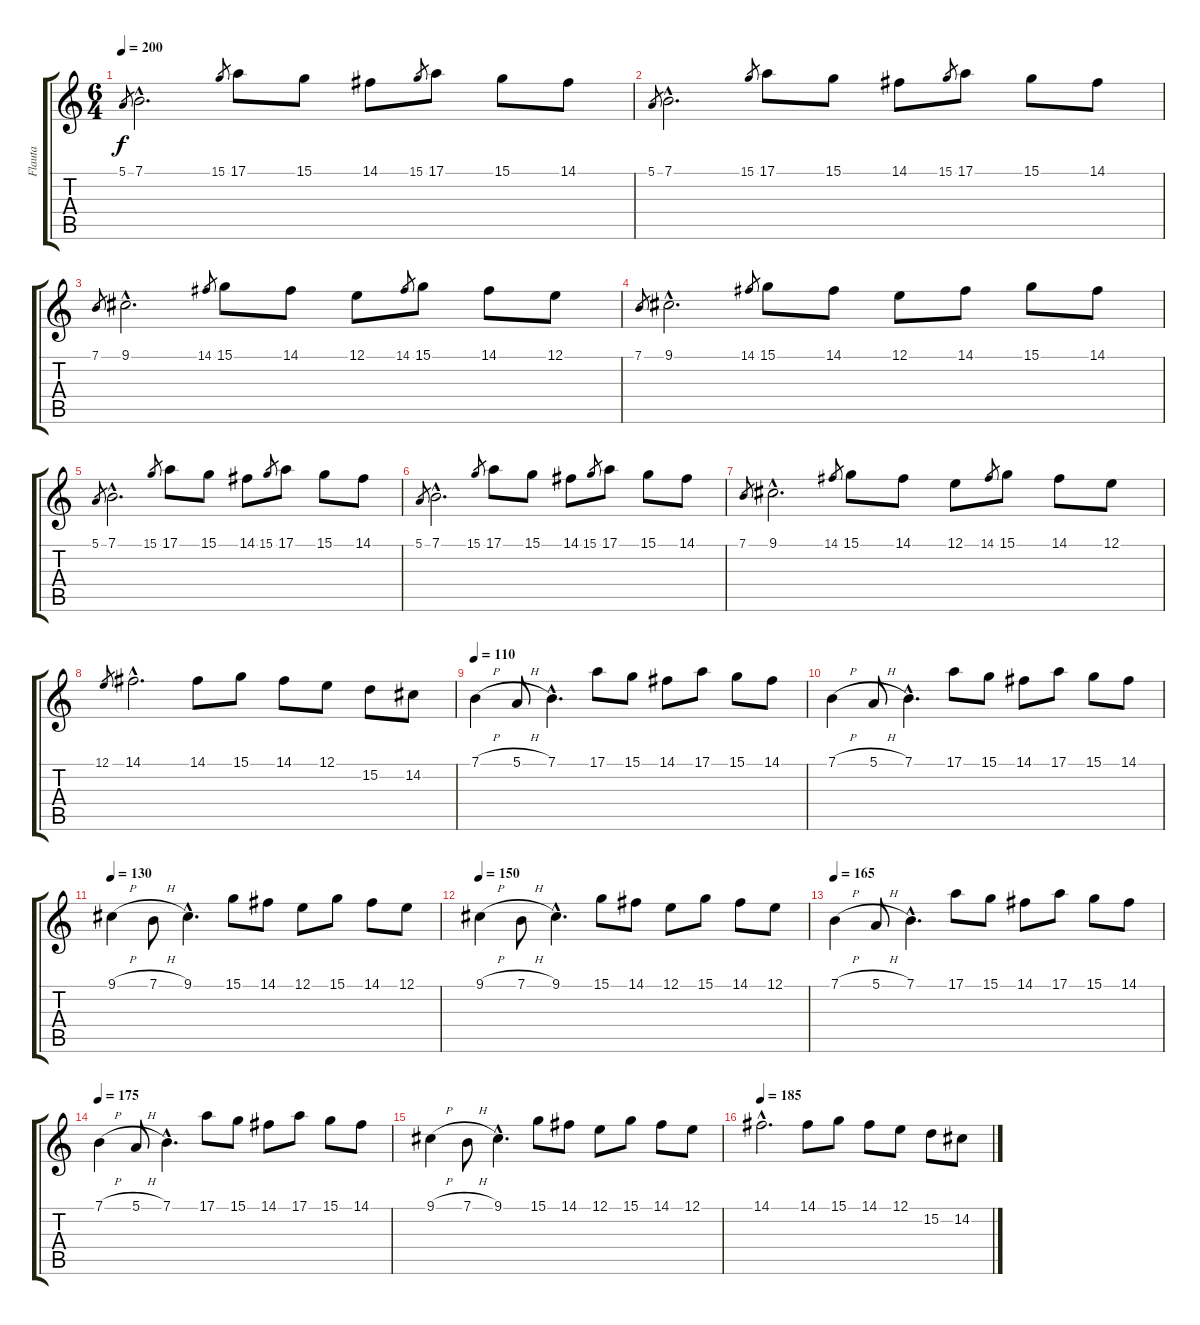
\track ("Flauta" "Flauta") {instrument flute}
\staff {score tabs}
\tuning (E4 B3 G3 D3 A2 E2) {hide}
\ts (6 4)
\tempo 200
\tempo 105
\tempo 200
\clef g2
\ks c
5.1.8{gr dy f instrument flute} 7.1{hac}.2{d} 15.1.8{gr} 17.1.8 15.1.8 14.1.8 15.1.8{gr} 17.1.8 15.1.8 14.1.8 |
5.1.8{gr} 7.1{hac}.2{d} 15.1.8{gr} 17.1.8 15.1.8 14.1.8 15.1.8{gr} 17.1.8 15.1.8 14.1.8 |
7.1.8{gr} 9.1{hac}.2{d} 14.1.8{gr} 15.1.8 14.1.8 12.1.8 14.1.8{gr} 15.1.8 14.1.8 12.1.8 |
7.1.8{gr} 9.1{hac}.2{d} 14.1.8{gr} 15.1.8 14.1.8 12.1.8 14.1.8 15.1.8 14.1.8 |
5.1.8{gr} 7.1{hac}.2{d} 15.1.8{gr} 17.1.8 15.1.8 14.1.8 15.1.8{gr} 17.1.8 15.1.8 14.1.8 |
5.1.8{gr} 7.1{hac}.2{d} 15.1.8{gr} 17.1.8 15.1.8 14.1.8 15.1.8{gr} 17.1.8 15.1.8 14.1.8 |
7.1.8{gr} 9.1{hac}.2{d} 14.1.8{gr} 15.1.8 14.1.8 12.1.8 14.1.8{gr} 15.1.8 14.1.8 12.1.8 |
12.1.8{gr} 14.1{hac}.2{d} 14.1.8 15.1.8 14.1.8 12.1.8 15.2.8 14.2.8 |
\tempo 110
7.1{h}.4 5.1{h}.8 7.1{hac}.4{d} 17.1.8 15.1.8 14.1.8 17.1.8 15.1.8 14.1.8 |
7.1{h}.4 5.1{h}.8 7.1{hac}.4{d} 17.1.8 15.1.8 14.1.8 17.1.8 15.1.8 14.1.8 |
\tempo 130
9.1{h}.4 7.1{h}.8 9.1{hac}.4{d} 15.1.8 14.1.8 12.1.8 15.1.8 14.1.8 12.1.8 |
\tempo 150
9.1{h}.4 7.1{h}.8 9.1{hac}.4{d} 15.1.8 14.1.8 12.1.8 15.1.8 14.1.8 12.1.8 |
\tempo 165
7.1{h}.4 5.1{h}.8 7.1{hac}.4{d} 17.1.8 15.1.8 14.1.8 17.1.8 15.1.8 14.1.8 |
\tempo 175
7.1{h}.4 5.1{h}.8 7.1{hac}.4{d} 17.1.8 15.1.8 14.1.8 17.1.8 15.1.8 14.1.8 |
9.1{h}.4 7.1{h}.8 9.1{hac}.4{d} 15.1.8 14.1.8 12.1.8 15.1.8 14.1.8 12.1.8 |
\tempo 185
14.1{hac}.2{d} 14.1.8 15.1.8 14.1.8 12.1.8 15.2.8 14.2.8
